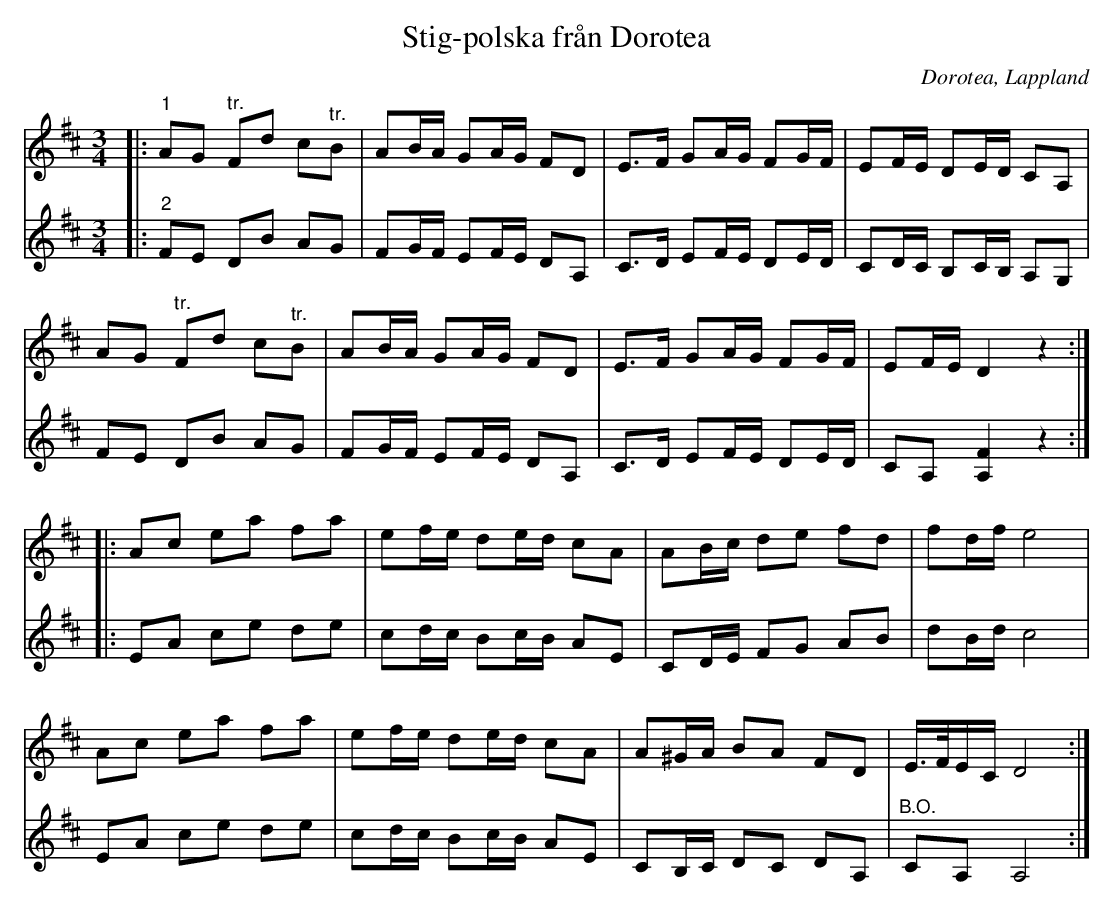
X:1
T:Stig-polska från Dorotea
O:Dorotea, Lappland
L:1/8
M:3/4
K:D
V:1
|:"^1" AG"^tr." Fd c"^tr."B | AB/A/ GA/G/ FD | E>F GA/G/ FG/F/ | EF/E/ DE/D/ CA, |
AG"^tr." Fd c"^tr."B | AB/A/ GA/G/ FD | E>F GA/G/ FG/F/ | EF/E/ D2 z2 ::
Ac ea fa | ef/e/ de/d/ cA | AB/c/ de fd | fd/f/ e4 |
Ac ea fa | ef/e/ de/d/ cA | A^G/A/ BA FD | E/>F/E/C/ D4 :|
V:2
|:"^2" FE DB AG | FG/F/ EF/E/ DA, | C>D EF/E/ DE/D/ | CD/C/ B,C/B,/ A,G, |
FE DB AG | FG/F/ EF/E/ DA, | C>D EF/E/ DE/D/ | CA, [A,F]2 z2 ::
EA ce de | cd/c/ Bc/B/ AE | CD/E/ FG AB | dB/d/ c4 |
EA ce de | cd/c/ Bc/B/ AE | CB,/C/ DC DA, | "^B.O." CA, A,4 :|
